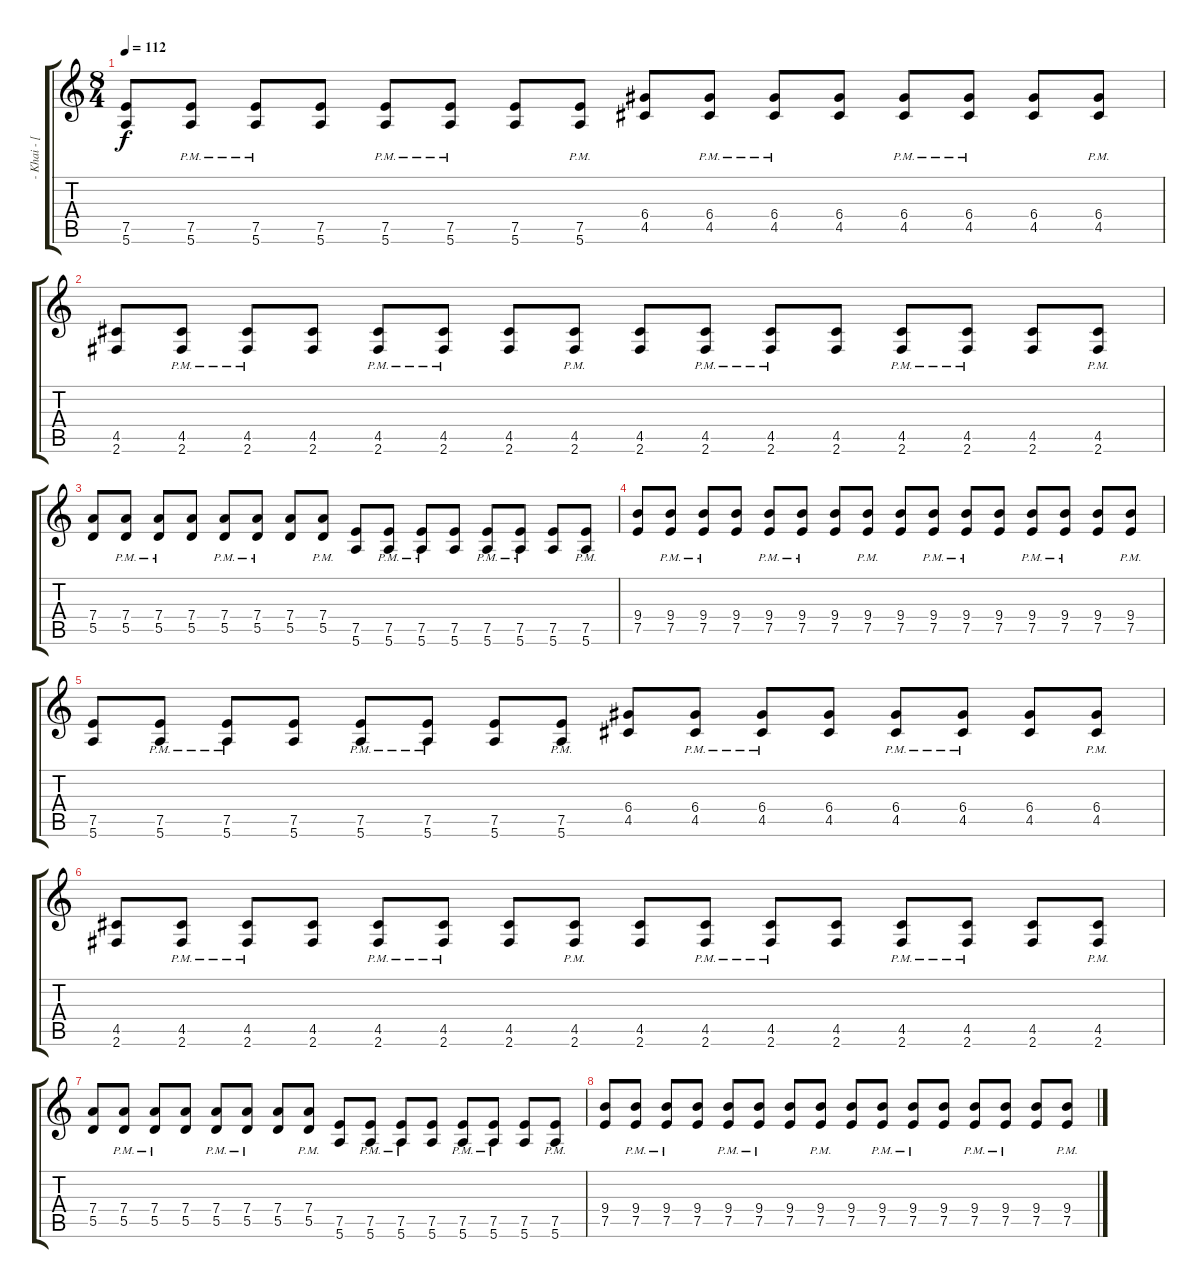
\track ("- Khai - [ Rythm / Lead ]" "- Khai - [") {instrument distortionguitar}
\staff {score tabs}
\tuning (E4 B3 G3 D3 A2 E2) {hide}
\ts (8 4)
\tempo 112
\clef g2
\ks c
(7.5 5.6).8{dy f} (7.5{pm} 5.6{pm}).8 (7.5{pm} 5.6{pm}).8 (7.5 5.6).8 (7.5{pm} 5.6{pm}).8 (7.5{pm} 5.6{pm}).8 (7.5 5.6).8 (7.5{pm} 5.6{pm}).8 (6.4 4.5).8 (6.4{pm} 4.5{pm}).8 (6.4{pm} 4.5{pm}).8 (6.4 4.5).8 (6.4{pm} 4.5{pm}).8 (6.4{pm} 4.5{pm}).8 (6.4 4.5).8 (6.4{pm} 4.5{pm}).8 |
(4.5 2.6).8 (4.5{pm} 2.6{pm}).8 (4.5{pm} 2.6{pm}).8 (4.5 2.6).8 (4.5{pm} 2.6{pm}).8 (4.5{pm} 2.6{pm}).8 (4.5 2.6).8 (4.5{pm} 2.6{pm}).8 (4.5 2.6).8 (4.5{pm} 2.6{pm}).8 (4.5{pm} 2.6{pm}).8 (4.5 2.6).8 (4.5{pm} 2.6{pm}).8 (4.5{pm} 2.6{pm}).8 (4.5 2.6).8 (4.5{pm} 2.6{pm}).8 |
(7.4 5.5).8 (7.4{pm} 5.5{pm}).8 (7.4{pm} 5.5{pm}).8 (7.4 5.5).8 (7.4{pm} 5.5{pm}).8 (7.4{pm} 5.5{pm}).8 (7.4 5.5).8 (7.4{pm} 5.5{pm}).8 (7.5 5.6).8 (7.5{pm} 5.6{pm}).8 (7.5{pm} 5.6{pm}).8 (7.5 5.6).8 (7.5{pm} 5.6{pm}).8 (7.5{pm} 5.6{pm}).8 (7.5 5.6).8 (7.5{pm} 5.6{pm}).8 |
(9.4 7.5).8 (9.4{pm} 7.5{pm}).8 (9.4{pm} 7.5{pm}).8 (9.4 7.5).8 (9.4{pm} 7.5{pm}).8 (9.4{pm} 7.5{pm}).8 (9.4 7.5).8 (9.4{pm} 7.5{pm}).8 (9.4 7.5).8 (9.4{pm} 7.5{pm}).8 (9.4{pm} 7.5{pm}).8 (9.4 7.5).8 (9.4{pm} 7.5{pm}).8 (9.4{pm} 7.5{pm}).8 (9.4 7.5).8 (9.4{pm} 7.5{pm}).8 |
(7.5 5.6).8 (7.5{pm} 5.6{pm}).8 (7.5{pm} 5.6{pm}).8 (7.5 5.6).8 (7.5{pm} 5.6{pm}).8 (7.5{pm} 5.6{pm}).8 (7.5 5.6).8 (7.5{pm} 5.6{pm}).8 (6.4 4.5).8 (6.4{pm} 4.5{pm}).8 (6.4{pm} 4.5{pm}).8 (6.4 4.5).8 (6.4{pm} 4.5{pm}).8 (6.4{pm} 4.5{pm}).8 (6.4 4.5).8 (6.4{pm} 4.5{pm}).8 |
(4.5 2.6).8 (4.5{pm} 2.6{pm}).8 (4.5{pm} 2.6{pm}).8 (4.5 2.6).8 (4.5{pm} 2.6{pm}).8 (4.5{pm} 2.6{pm}).8 (4.5 2.6).8 (4.5{pm} 2.6{pm}).8 (4.5 2.6).8 (4.5{pm} 2.6{pm}).8 (4.5{pm} 2.6{pm}).8 (4.5 2.6).8 (4.5{pm} 2.6{pm}).8 (4.5{pm} 2.6{pm}).8 (4.5 2.6).8 (4.5{pm} 2.6{pm}).8 |
(7.4 5.5).8 (7.4{pm} 5.5{pm}).8 (7.4{pm} 5.5{pm}).8 (7.4 5.5).8 (7.4{pm} 5.5{pm}).8 (7.4{pm} 5.5{pm}).8 (7.4 5.5).8 (7.4{pm} 5.5{pm}).8 (7.5 5.6).8 (7.5{pm} 5.6{pm}).8 (7.5{pm} 5.6{pm}).8 (7.5 5.6).8 (7.5{pm} 5.6{pm}).8 (7.5{pm} 5.6{pm}).8 (7.5 5.6).8 (7.5{pm} 5.6{pm}).8 |
(9.4 7.5).8 (9.4{pm} 7.5{pm}).8 (9.4{pm} 7.5{pm}).8 (9.4 7.5).8 (9.4{pm} 7.5{pm}).8 (9.4{pm} 7.5{pm}).8 (9.4 7.5).8 (9.4{pm} 7.5{pm}).8 (9.4 7.5).8 (9.4{pm} 7.5{pm}).8 (9.4{pm} 7.5{pm}).8 (9.4 7.5).8 (9.4{pm} 7.5{pm}).8 (9.4{pm} 7.5{pm}).8 (9.4 7.5).8 (9.4{pm} 7.5{pm}).8
